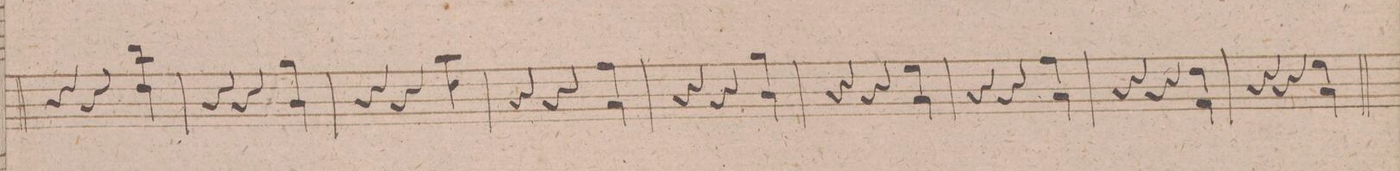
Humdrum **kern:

**kern	**dynam
*I"Violino 1mo	*
*clefG2	*
*k[f#]	*
*M3/4	*
4r	.
4r	.
4bb\ 4dd\	.
=35	=35
4r	.
4r	.
4gg\ 4b\	.
=36	=36
4r	.
4r	.
4aa\ 4dd\	.
=37	=37
4r	.
4r	.
4ff#\ 4a\	.
=38	=38
4r	.
4r	.
4gg\ 4b\	.
=39	=39
4r	.
4r	.
4ee\ 4a\	.
=40	=40
4r	.
4r	.
4ff#\ 4a\	.
=41	=41
4r	.
4r	.
4dd\ 4f#\	.
=42	=42
4r	.
4r	.
4ee\ 4a\	.
=43	=43
*-	*-
